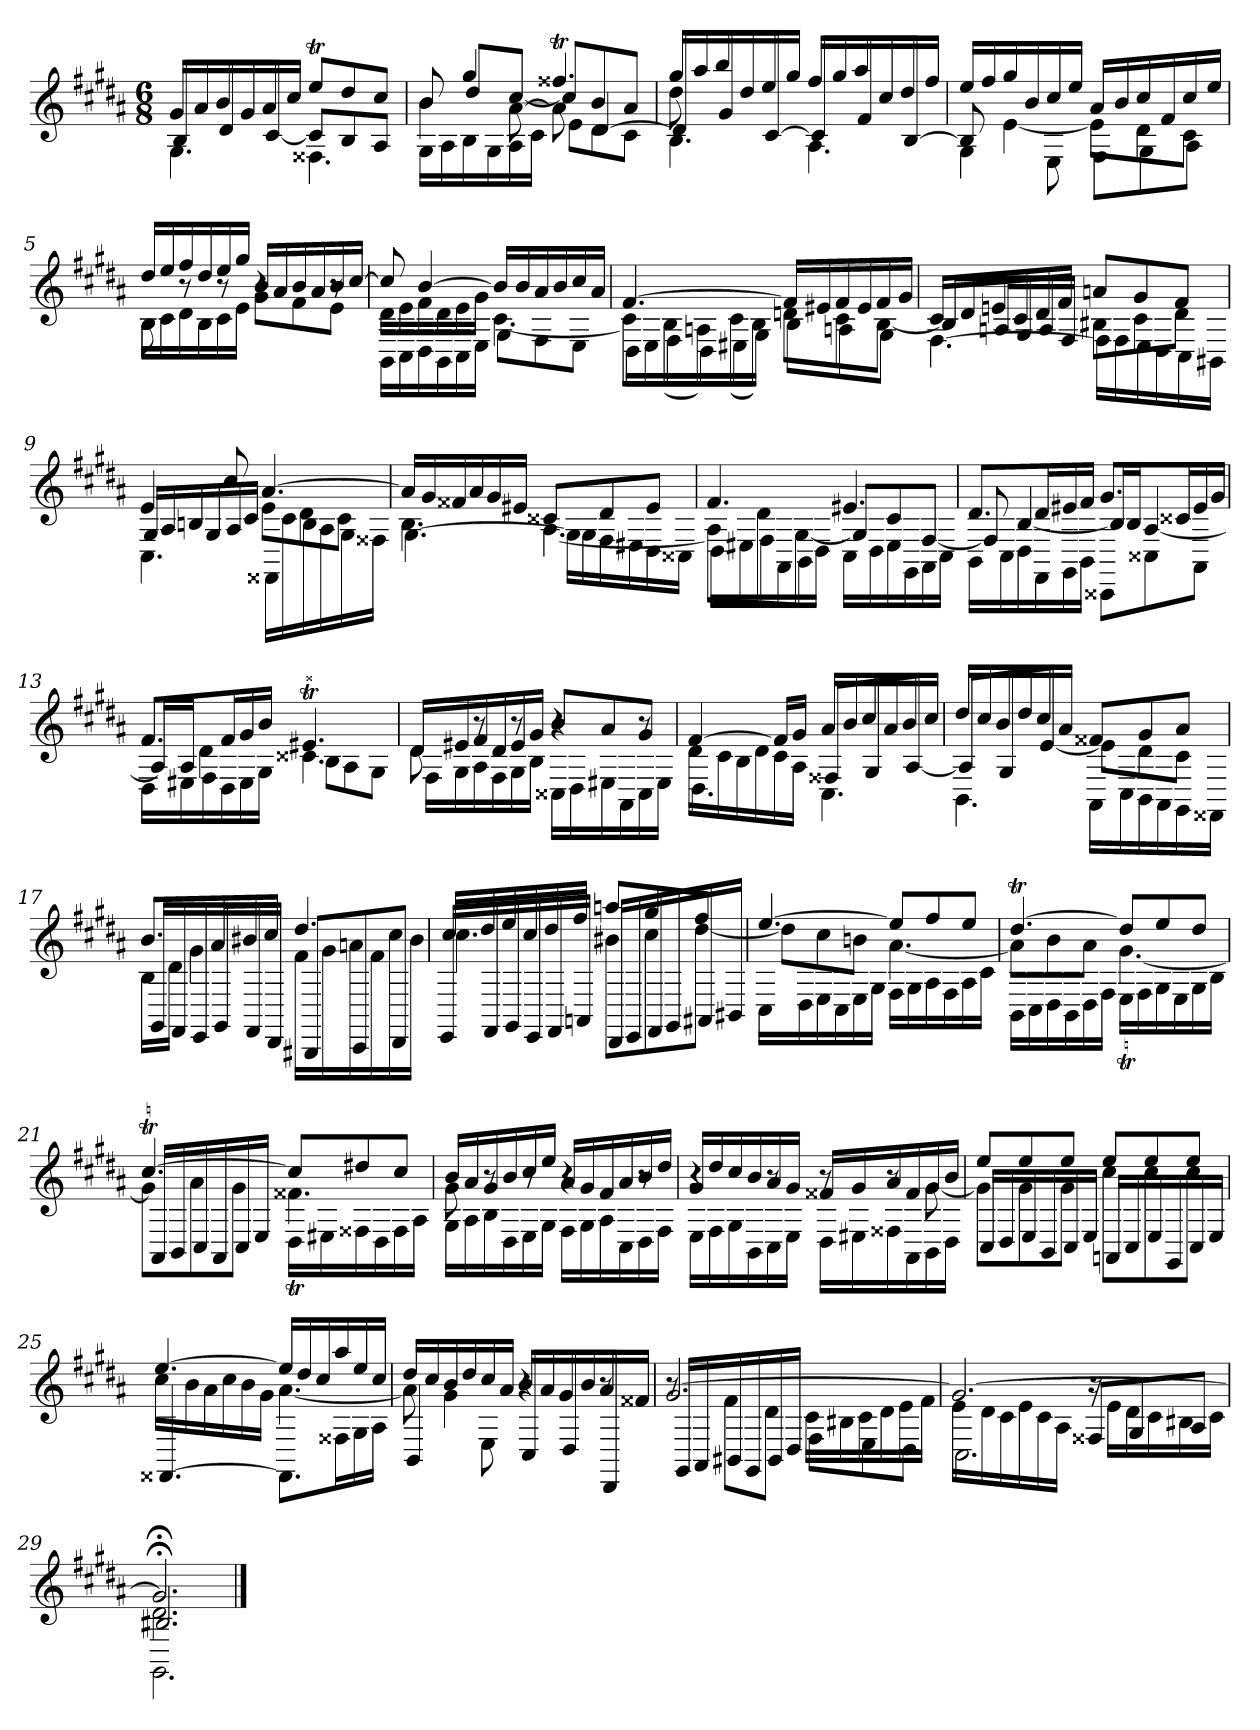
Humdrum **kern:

**kern
*part1
*staff1
*k[f#c#g#d#a#]
*g#:
*M6/8
*MM116
=1
*^
*	*^
16g#/LL	8B/L	4.G#\
16a#/	.	.
16b/	8d#/	.
16g#/	.	.
16a#/	[8c#/J	.
16cc#/JJ	.	.
8ee/L	8c#/L]	4.F##Xt\
8dd#/	8B/	.
8cc#/J	8A#/J	.
=2	=2	=2
*	*	*^
8b/	8ryy	4b\	16G#\LL
.	.	.	16A#\
4gg#/	8dd#/L	.	16B\
.	.	.	16G#\
.	[8cc#/J	[8a#\	16A#\
.	.	.	16c#\JJ
4.ff##Xt/	8cc#/L]	8a#\]	8e\L
.	8b/	[4d#/	8d#\
.	8a#/J	.	8c#\J
=3	=3	=3	=3
16gg#/LL	8dd#\	8d#/L]	4.B\
16aa#/	.	.	.
16bb/	8ryy	8g#\	.
16dd#/	.	.	.
16ee/	8ryy	[8c#/J	.
16gg#/JJ	.	.	.
16ff#/LL	4ryy	8c#/L]	4.A#\
16gg#/	.	.	.
16aa#/	.	8f#\	.
16cc#/	.	.	.
16dd#/	8ryy	[8B/J	.
16ff#/JJ	.	.	.
*	*	*v	*v
=4	=4	=4
16ee/LL	8B/]	4G#\
16ff#/	.	.
16gg#/	[4e\	.
16b/	.	.
16cc#/	.	8E\
16ee/JJ	.	.
16a#/LL	8e\L]	8F#\L
16b/	.	.
16cc#/	8d#\	8G#\
16f#/	.	.
16cc#/	8c#\J	8A#\J
16ee/JJ	.	.
=5	=5	=5
16dd#/LL	16B\LL	8B\
16ee/	16c#\	.
16ff#/	16d#\	8r
16dd#/	16B\	.
16ee/	16c#\	8r
16gg#/JJ	16e\JJ	.
16b/LL	8g#\L	4r
16a#/	.	.
16b/	8f#\	.
16a#/	.	.
16b/	8e\J	8r
[16cc#/JJ	.	.
=6	=6	=6
8cc#/]	16d#\LL	16BB\LL
.	16e\	16C#\
[4b/	16f#\	16D#\
.	16d#\	16BB\
.	16e\	16C#\
.	16g#\JJ	16E\JJ
16b/LL]	[4.c#\	8G#\L
16b/	.	.
16a#/	.	8F#\
16b/	.	.
16cc#/	.	8E\J
16a#/JJ	.	.
=7	=7	=7
[4.f#/	8c#\L]	16D#\LL
.	.	16E\
.	(16B\L	16F#\
.	16An\)	16D#\
.	(16c#\	16E#X\
.	16B\JJ)	16G#\JJ
16f#/LL]	8dn\L	8B\L
16e#X/	.	.
16f#/	8c#\	8An\
16e#/	.	.
16f#/	[8B\J	8G#\J
16g#/JJ	.	.
=8	=8	=8
16c#/LL	8B\L]	[4.F#\
16d#/	.	.
16en/	16An/L	.
16c#/	16G#/	.
16d#/	16A/	.
16f#/JJ	16F#/JJ	.
8an/L	8B#X\L	16F#\LL]
.	.	16F#\
8g#/	8c#\	16E\
.	.	16D#\
8f#/J	8d#\J	16C#\
.	.	16BB#X\JJ
=9	=9	=9
4e/	16G#/LL	4.C#\
.	16A#/	.
.	16Bn/	.
.	16G#/	.
8cc#/	16A#/	.
.	16c#/JJ	.
[4.a#/	8e\L	16FF##X\LL
.	.	16c#\
.	8d#\	16B\
.	.	16A#\
.	8c#\J	16G#\
.	.	16F##X\JJ
=10	=10	=10
16a#/LL]	4.B\	[4.G#\
16g#/	.	.
16f##X/	.	.
16a#/	.	.
16g#/	.	.
16e#X/JJ	.	.
8c##X/L	[4.A#\	16G#\LL]
.	.	16G#\
8d#/	.	16F#\
.	.	16E#X\
8e#/J	.	16D#\
.	.	16C##X\JJ
=11	=11	=11
4.f#/	8A#\L]	16D#\LL
.	.	16E#X\
.	8d#\	16F#\
.	.	16AA#\
.	[8G#/J	16BB\
.	.	16D#\JJ
4.e#X/	8G#/L]	16C#\LL
.	.	16D#\
.	8c#/	16E#\
.	.	16GG#\
.	[8F#/J	16AA#\
.	.	16C#\JJ
=12	=12	=12
8.d#/L	8F#/]	16BB\LL
.	.	16C#\
.	[4B/	16D#\
16d#/L	.	16FF#\
16e#X/	.	16GG#\
16f#/JJ	.	16BB\JJ
8.g#/L	16B/LL]	8CC##X\L
.	16B/JJ	.
.	[4A#/	8C##X\
16c##X/L	.	.
16e#/	.	8AA#\J
16g#/JJ	.	.
=13	=13	=13
8.f#/L	16A#/LL]	16D#\LL
.	16A#/JJ	16E#X\
.	4d#\	16F#\
16f#/L	.	16D#\
16g#/	.	16E#\
16b/JJ	.	16G#\JJ
!LO:TR:acc=##	!	!
4.e#XT/	4.c##X\	8B\L
.	.	8A#\
.	.	8G#\J
=14	=14	=14
16d#/LL	8d#\	16F#\LL
16e#X/	.	16G#\
16f#/	8r	16A#\
16d#/	.	16F#\
16e#/	8r	16G#\
16g#/JJ	.	16B\JJ
8b/L	4r	16C##X\LL
.	.	16D#\
8a#/	.	16E#X\
.	.	16AA#\
8g#/J	8r	16C##\
.	.	16E#\JJ
=15	=15	=15
[4f#/	16d#\LL	4.D#\
.	16c#\	.
.	16B\	.
.	16d#\	.
16f#/LL]	16c#\	.
16g#/JJ	16A#/JJ	.
16a#/LL	8F##X/L	4.C#\
16b/	.	.
16cc#/	8G#/	.
16a#/	.	.
16b/	[8A#/J	.
16cc#/JJ	.	.
=16	=16	=16
16dd#/LL	8A#/L]	4.BB\
16cc#/	.	.
16b/	8G#/	.
16dd#/	.	.
16cc#/	[8e\J	.
16a#/JJ	.	.
8f##X/L	8e\L]	16AA#\LL
.	.	16C#\
8g#/	8d#\	16BB\
.	.	16AA#\
8a#/J	8c#\J	16GG#\
.	.	16FF##X\JJ
=17	=17	=17
8.b/L	16B\LL	16GG#/LL
.	16d#\JJ	16FF#/
.	4g#\	16EE/
16a#/L	.	16GG#/
16b#X/	.	16FF#/
16cc#/JJ	.	16DD#/JJ
4.dd#/	16f#\LL	8BBB#X/L
.	16g#\	.
.	16an\	8CC#/
.	16f#\	.
.	16cc#\	8DD#/J
.	16b#\JJ	.
=18	=18	=18
16cc#/LL	4.cc#\	16EE/LL
16dd#/	.	16FF#/
16ee/	.	16GG#/
16cc#/	.	16EE/
16dd#/	.	16FF#/
16ff#/JJ	.	16AAn/JJ
8aan/L	8b#X\L	16DD#/LL
.	.	16EE/
8gg#/	8cc#\	16FF#/
.	.	16GG#/
8ff#/J	[8dd#\J	16AA#X/
.	.	16BB#X/JJ
=19	=19	=19
[4.ee/	8dd#\L]	16C#\LL
.	.	16D#\
.	8cc#\	16E\
.	.	16C#\
.	8bn\J	16E\
.	.	16G#\JJ
8ee/L]	[4.a#\	16F#\LL
.	.	16G#\
8ff#/	.	16A#\
.	.	16F#\
8ee/J	.	16A#\
.	.	16c#\JJ
=20	=20	=20
[4.dd#t/	8a#\L]	16BB\LL
.	.	16C#\
.	8b\	16D#\
.	.	16BB\
.	8a#\J	16D#\
.	.	16F#\JJ
8dd#/L]	[4.g#t\	16E\LL
.	.	16F#\
8ee/	.	16G#\
.	.	16E\
8dd#/J	.	16G#\
.	.	16B\JJ
=21	=21	=21
[4.cc#t/	8g#\L]	16AA#/LL
.	.	16BB/
.	8a#\	16C#/
.	.	16AA#/
.	8g#\J	16C#/
.	.	16E/JJ
8cc#/L]	4.f##Xt\	16D#\LL
.	.	16E#X\
8dd#X/	.	16F##X\
.	.	16D#\
8cc#/J	.	16F##\
.	.	16A#\JJ
=22	=22	=22
16b/LL	8g#\	16G#\LL
16a#/	.	16A#\
16g#/	8r	16B\
16b/	.	16D#\
16cc#/	8r	16E\
16ee/JJ	.	16G#\JJ
16a#/LL	4r	16F#\LL
16g#/	.	16G#\
16f#/	.	16A#\
16a#/	.	16C#\
16b/	8r	16D#\
16dd#/JJ	.	16F#\JJ
=23	=23	=23
16g#/LL	4r	16E\LL
16dd#/	.	16F#\
16cc#/	.	16G#\
16b/	.	16BB\
16a#/	8r	16C#\
16g#/JJ	.	16E\JJ
16f##X/LL	8r	16D#\LL
16g#/	.	16E#X\
16a#/	8r	16F##X\
16f##/	.	16AA#\
16g#/	[8g#\	16BB\
16b/JJ	.	16D#\JJ
=24	=24	=24
8ee/L	8g#\L]	16C#/LL
.	.	16D#/
8ee/	8g#\	16E/
.	.	16BB/
8ee/J	8g#\J	16C#/
.	.	16E/JJ
8ee/L	8cc#\L	16AAn/LL
.	.	16C#/
8ee/	8cc#\	16E/
.	.	16GG#/
8ee/J	8cc#\J	16C#/
.	.	16E/JJ
=25	=25	=25
[4.ee/	16cc#\LL	[4.FF##X/
.	16b\	.
.	16a#\	.
.	16cc#\	.
.	16b\	.
.	16g#\JJ	.
16ee/LL]	[4.a#\	8.FF##\L]
16dd#/	.	.
16cc#/	.	.
16aa#/	.	16F##X\L
16ee/	.	16G#\
16cc#/JJ	.	16A#\JJ
=26	=26	=26
16dd#/LL	8a#\]	4BB/
16cc#/	.	.
16b/	4g#\	.
16dd#/	.	.
16cc#/	.	8E\
16a#/JJ	.	.
16b/LL	4r	8C#/L
16a#/	.	.
16g#/	.	8D#/
16b/	.	.
16a#/	8r	8DD#/J
16f##X/JJ	.	.
=27	=27	=27
[2.g#/	8r	16GG#/LL
.	.	16AA#/
.	8f#\L	16BB#X/
.	.	16GG#/
.	8d#\J	16BB#/
.	.	16D#/JJ
.	16c#\LL	8F#\L
.	16B#X\	.
.	16c#\	8E\
.	16d#\	.
.	16e\	8D#\J
.	16f#\JJ	.
=28	=28	=28
*	*	*^
2.g#/_	4ryy	16e\LL	2.C#\
.	.	16d#\	.
.	.	16c#\	.
.	.	16e\	.
.	8ryy	16c#\	.
.	.	16A#/JJ	.
.	16r	8F##X/L	.
.	16e\LL	.	.
.	16d#\	8G#/	.
.	16c#\	.	.
.	16B#X\	8A#/J	.
.	16c#\JJ	.	.
=29	=29	=29	=29
2.g#;</]	2.d#\	2.B#X/	2.GG#;<\
*v	*v	*v	*v
==
*-
